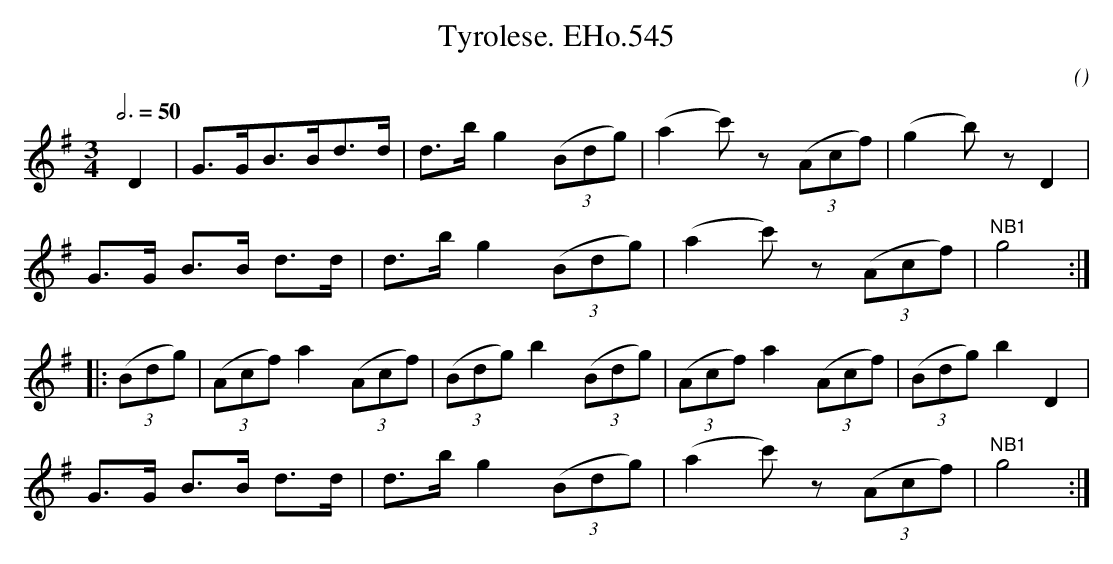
X:1
T:Tyrolese. EHo.545
M:3/4
L:1/8
Q:3/4=50
C:
O:
K:G
yD2 | G>GB>Bd>d | d>b g2(3(Bdg) | (a2c')z (3(Acf) | (g2b)z D2 |
G>G B>B d>d | d>b g2 (3(Bdg) | (a2c')z (3(Acf) | "NB1"g4 :|
|: (3(Bdg) | (3(Acf) a2(3(Acf) | (3(Bdg) b2 (3(Bdg) | (3(Acf) a2 (3(Acf) | (3(Bdg) b2D2 |
G>G B>B d>d | d>b g2 (3(Bdg) | (a2c')z (3(Acf) |"NB1" g4 :|
